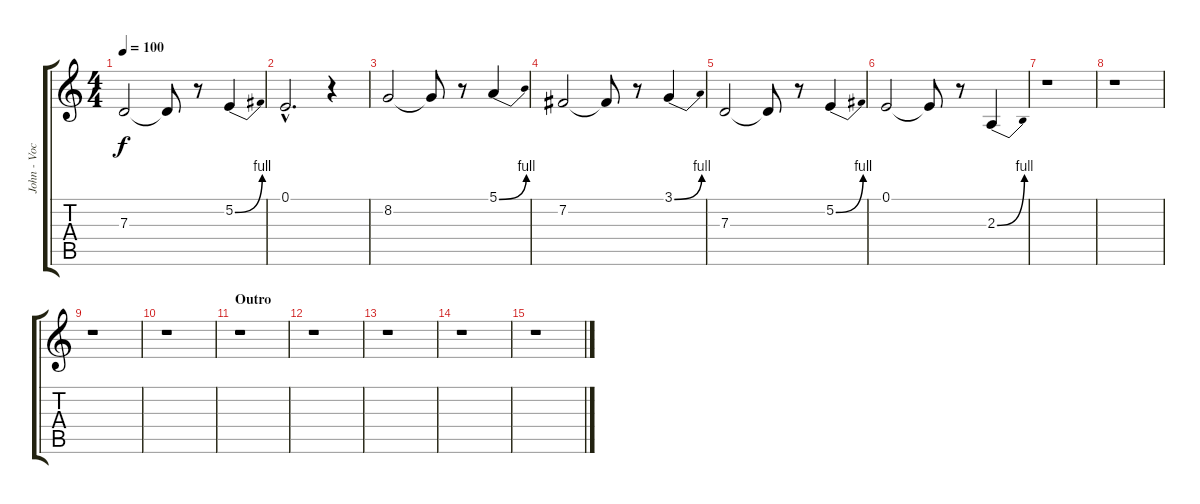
\track ("John - Vocals" "John - Voc") {instrument choiraahs}
\staff {score tabs}
\tuning (E4 B3 G3 D3 A2 E2) {hide}
\ts (4 4)
\tempo 100
\clef g2
\ks c
7.3.2{dy f} 7.3{t}.8 r.8 5.2{be (bend 0 0 60 4)}.4 |
0.1{hac}.2{d} r.4 |
8.2.2 8.2{t}.8 r.8 5.1{be (bend 0 0 60 4)}.4 |
7.2.2 7.2{t}.8 r.8 3.1{be (bend 0 0 60 4)}.4 |
7.3.2 7.3{t}.8 r.8 5.2{be (bend 0 0 60 4)}.4 |
0.1.2 0.1{t}.8 r.8 2.3{be (bend 0 0 60 4)}.4 |
r.1 |
r.1 |
r.1 |
r.1 |
\section ("" "Outro")
r.1 |
r.1 |
r.1 |
r.1 |
r.1
